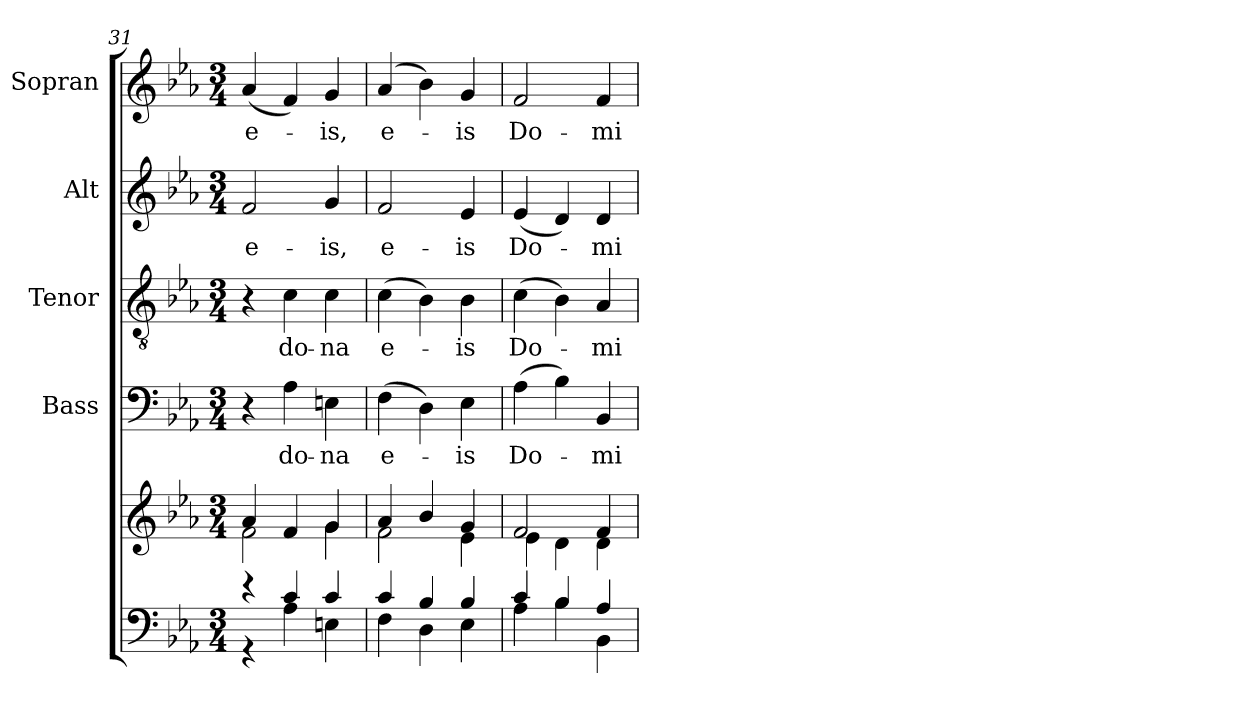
**kern	**kern	**kern	**text	**kern	**text	**kern	**text	**kern	**text
*part5	*part5	*part4	*part4	*part3	*part3	*part2	*part2	*part1	*part1
*staff6	*staff5	*staff4	*staff4	*staff3	*staff3	*staff2	*staff2	*staff1	*staff1
*	*	*I"Bass	*	*I"Tenor	*	*I"Alt	*	*I"Sopran	*
*	*	*I'B.	*	*I'T.	*	*I'A.	*	*I'S.	*
*clefF4	*clefG2	*clefF4	*	*clefGv2	*	*clefG2	*	*clefG2	*
*k[b-e-a-]	*k[b-e-a-]	*k[b-e-a-]	*	*k[b-e-a-]	*	*k[b-e-a-]	*	*k[b-e-a-]	*
*E-:	*E-:	*E-:	*	*E-:	*	*E-:	*	*E-:	*
*M3/4	*M3/4	*M3/4	*	*M3/4	*	*M3/4	*	*M3/4	*
=31	=31	=31	=31	=31	=31	=31	=31	=31	=31
*^	*^	*	*	*	*	*	*	*	*
!	!	!	!	!	!	!	!	!	!LO:LY:b	!	!LO:LY:b
4r	4r	4a-/	2f\	4r	.	4r	.	2f/	e-	(<4a-/	e-
!	!	!	!	!	!LO:LY:b	!	!LO:LY:b	!	!	!	!
4c/	4A-\	4f/	.	4A-\	do-	4c\	do-	.	.	4f/)	.
!	!	!	!	!	!LO:LY:b	!	!LO:LY:b	!	!LO:LY:b	!	!LO:LY:b
4c/	4En\	4g/	4g\	4En\	-na	4c\	-na	4g/	-is,	4g/	-is,
=32	=32	=32	=32	=32	=32	=32	=32	=32	=32	=32	=32
!	!	!	!	!	!LO:LY:b	!	!LO:LY:b	!	!LO:LY:b	!	!LO:LY:b
4c/	4F\	4a-/	2f\	(>4F\	e-	(>4c\	e-	2f/	e-	(4a-/	e-
4B-/	4D\	4b-/	.	4D\)	.	4B-\)	.	.	.	4b-\)	.
!	!	!	!	!	!LO:LY:b	!	!LO:LY:b	!	!LO:LY:b	!	!LO:LY:b
4B-/	4E-\	4g/	4e-\	4E-\	-is	4B-\	-is	4e-/	-is	4g/	-is
=33	=33	=33	=33	=33	=33	=33	=33	=33	=33	=33	=33
!	!	!	!	!	!LO:LY:b	!	!LO:LY:b	!	!LO:LY:b	!	!LO:LY:b
4c/	4A-\	2f/	4e-\	(>4A-\	Do-	(>4c\	Do-	(<4e-/	Do-	2f/	Do-
4B-/	4B-\	.	4d\	4B-\)	.	4B-\)	.	4d/)	.	.	.
!	!	!	!	!	!LO:LY:b	!	!LO:LY:b	!	!LO:LY:b	!	!LO:LY:b
4A-/	4BB-\	4f/	4d\	4BB-/	-mi-	4A-/	-mi-	4d/	-mi-	4f/	-mi-
*v	*v	*	*	*	*	*	*	*	*	*	*
*	*v	*v	*	*	*	*	*	*	*	*
=	=	=	=	=	=	=	=	=	=
*-	*-	*-	*-	*-	*-	*-	*-	*-	*-
